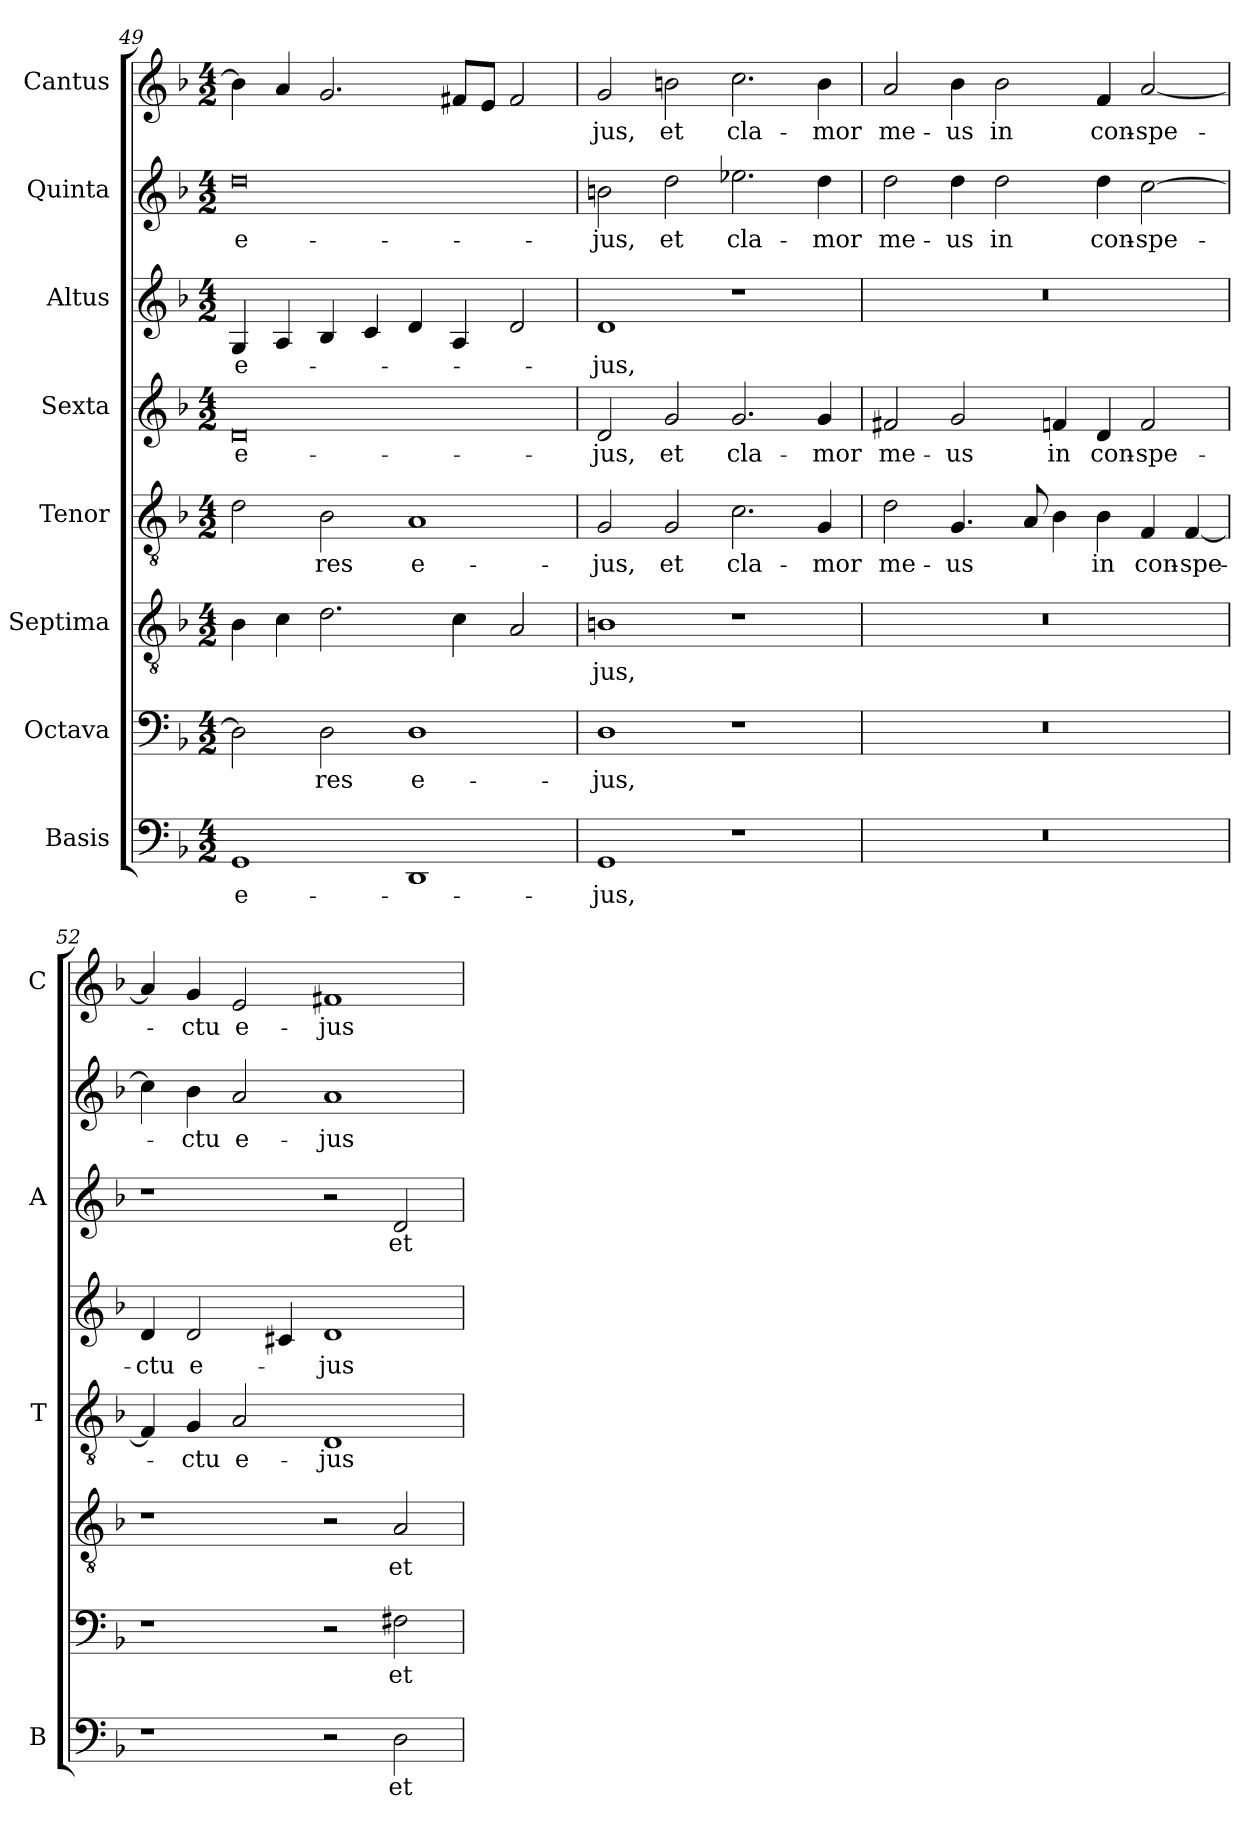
**kern	**text	**kern	**text	**kern	**text	**kern	**text	**kern	**text	**kern	**text	**kern	**text	**kern	**text
*part8	*part8	*part7	*part7	*part6	*part6	*part5	*part5	*part4	*part4	*part3	*part3	*part2	*part2	*part1	*part1
*staff8	*staff8	*staff7	*staff7	*staff6	*staff6	*staff5	*staff5	*staff4	*staff4	*staff3	*staff3	*staff2	*staff2	*staff1	*staff1
*I"Basis	*	*I"Octava	*	*I"Septima	*	*I"Tenor	*	*I"Sexta	*	*I"Altus	*	*I"Quinta	*	*I"Cantus	*
*I'B	*	*	*	*	*	*I'T	*	*	*	*I'A	*	*	*	*I'C	*
*clefF4	*	*clefF4	*	*clefGv2	*	*clefGv2	*	*clefG2	*	*clefG2	*	*clefG2	*	*clefG2	*
*k[b-]	*	*k[b-]	*	*k[b-]	*	*k[b-]	*	*k[b-]	*	*k[b-]	*	*k[b-]	*	*k[b-]	*
*F:	*	*F:	*	*F:	*	*F:	*	*F:	*	*F:	*	*F:	*	*F:	*
*M4/2	*	*M4/2	*	*M4/2	*	*M4/2	*	*M4/2	*	*M4/2	*	*M4/2	*	*M4/2	*
=49	=49	=49	=49	=49	=49	=49	=49	=49	=49	=49	=49	=49	=49	=49	=49
!	!LO:LY:b	!	!	!	!	!	!	!	!LO:LY:b	!	!LO:LY:b	!	!LO:LY:b	!	!
1GG	e-	2D\]	.	4B-\	.	2d\	.	0d	e-	4G/	e-	0dd	e-	4b-\]	.
.	.	.	.	4c\	.	.	.	.	.	4A/	.	.	.	4a/	.
!	!	!	!LO:LY:b	!	!	!	!LO:LY:b	!	!	!	!	!	!	!	!
.	.	2D\	-res	2.d\	.	2B-\	-res	.	.	4B-/	.	.	.	2.g/	.
.	.	.	.	.	.	.	.	.	.	4c/	.	.	.	.	.
!	!	!	!LO:LY:b	!	!	!	!LO:LY:b	!	!	!	!	!	!	!	!
1DD	.	1D	e-	.	.	1A	e-	.	.	4d/	.	.	.	.	.
.	.	.	.	4c\	.	.	.	.	.	4A/	.	.	.	8f#X/L	.
.	.	.	.	.	.	.	.	.	.	.	.	.	.	8e/J	.
.	.	.	.	2A/	.	.	.	.	.	2d/	.	.	.	2f#/	.
=50	=50	=50	=50	=50	=50	=50	=50	=50	=50	=50	=50	=50	=50	=50	=50
!	!LO:LY:b	!	!LO:LY:b	!	!LO:LY:b	!	!LO:LY:b	!	!LO:LY:b	!	!LO:LY:b	!	!LO:LY:b	!	!LO:LY:b
1GG	-jus,	1D	-jus,	1Bn	-jus,	2G/	-jus,	2d/	-jus,	1d	-jus,	2bn\	-jus,	2g/	-jus,
!	!	!	!	!	!	!	!LO:LY:b	!	!LO:LY:b	!	!	!	!LO:LY:b	!	!LO:LY:b
.	.	.	.	.	.	2G/	et	2g/	et	.	.	2dd\	et	2bn\	et
!	!	!	!	!	!	!	!LO:LY:b	!	!LO:LY:b	!	!	!	!LO:LY:b	!	!LO:LY:b
1r	.	1r	.	1r	.	2.c\	cla-	2.g/	cla-	1r	.	2.ee-X\	cla-	2.cc\	cla-
!	!	!	!	!	!	!	!LO:LY:b	!	!LO:LY:b	!	!	!	!LO:LY:b	!	!LO:LY:b
.	.	.	.	.	.	4G/	-mor	4g/	-mor	.	.	4dd\	-mor	4b\	-mor
!!LO:LB:g=z
=51	=51	=51	=51	=51	=51	=51	=51	=51	=51	=51	=51	=51	=51	=51	=51
!	!	!	!	!	!	!	!LO:LY:b	!	!LO:LY:b	!	!	!	!LO:LY:b	!	!LO:LY:b
0r	.	0r	.	0r	.	2d\	me-	2f#X/	me-	0r	.	2dd\	me-	2a/	me-
!	!	!	!	!	!	!	!LO:LY:b	!	!LO:LY:b	!	!	!	!LO:LY:b	!	!LO:LY:b
.	.	.	.	.	.	4.G/	-us	2g/	-us	.	.	4dd\	-us	4b-\	-us
!	!	!	!	!	!	!	!	!	!	!	!	!	!LO:LY:b	!	!LO:LY:b
.	.	.	.	.	.	.	.	.	.	.	.	2dd\	in	2b-\	in
.	.	.	.	.	.	8A/	.	.	.	.	.	.	.	.	.
!	!	!	!	!	!	!	!	!	!LO:LY:b	!	!	!	!	!	!
.	.	.	.	.	.	4B-\	.	4fn/	in	.	.	.	.	.	.
!	!	!	!	!	!	!	!LO:LY:b	!	!LO:LY:b	!	!	!	!LO:LY:b	!	!LO:LY:b
.	.	.	.	.	.	4B-\	in	4d/	con-	.	.	4dd\	con-	4f/	con-
!	!	!	!	!	!	!	!LO:LY:b	!	!LO:LY:b	!	!	!	!LO:LY:b	!	!LO:LY:b
.	.	.	.	.	.	4F/	con-	2f/	-spe-	.	.	[2cc\	-spe-	[2a/	-spe-
!	!	!	!	!	!	!	!LO:LY:b	!	!	!	!	!	!	!	!
.	.	.	.	.	.	[4F/	-spe-	.	.	.	.	.	.	.	.
=52	=52	=52	=52	=52	=52	=52	=52	=52	=52	=52	=52	=52	=52	=52	=52
!	!	!	!	!	!	!	!	!	!LO:LY:b	!	!	!	!	!	!
1r	.	1r	.	1r	.	4F/]	.	4d/	-ctu	1r	.	4cc\]	.	4a/]	.
!	!	!	!	!	!	!	!LO:LY:b	!	!LO:LY:b	!	!	!	!LO:LY:b	!	!LO:LY:b
.	.	.	.	.	.	4G/	-ctu	2d/	e-	.	.	4b-\	-ctu	4g/	-ctu
!	!	!	!	!	!	!	!LO:LY:b	!	!	!	!	!	!LO:LY:b	!	!LO:LY:b
.	.	.	.	.	.	2A/	e-	.	.	.	.	2a/	e-	2e/	e-
.	.	.	.	.	.	.	.	4c#X/	.	.	.	.	.	.	.
!	!	!	!	!	!	!	!LO:LY:b	!	!LO:LY:b	!	!	!	!LO:LY:b	!	!LO:LY:b
2r	.	2r	.	2r	.	1D	-jus	1d	-jus	2r	.	1a	-jus	1f#X	-jus
!	!LO:LY:b	!	!LO:LY:b	!	!LO:LY:b	!	!	!	!	!	!LO:LY:b	!	!	!	!
2D\	et	2F#X\	et	2A/	et	.	.	.	.	2d/	et	.	.	.	.
=	=	=	=	=	=	=	=	=	=	=	=	=	=	=	=
*-	*-	*-	*-	*-	*-	*-	*-	*-	*-	*-	*-	*-	*-	*-	*-
